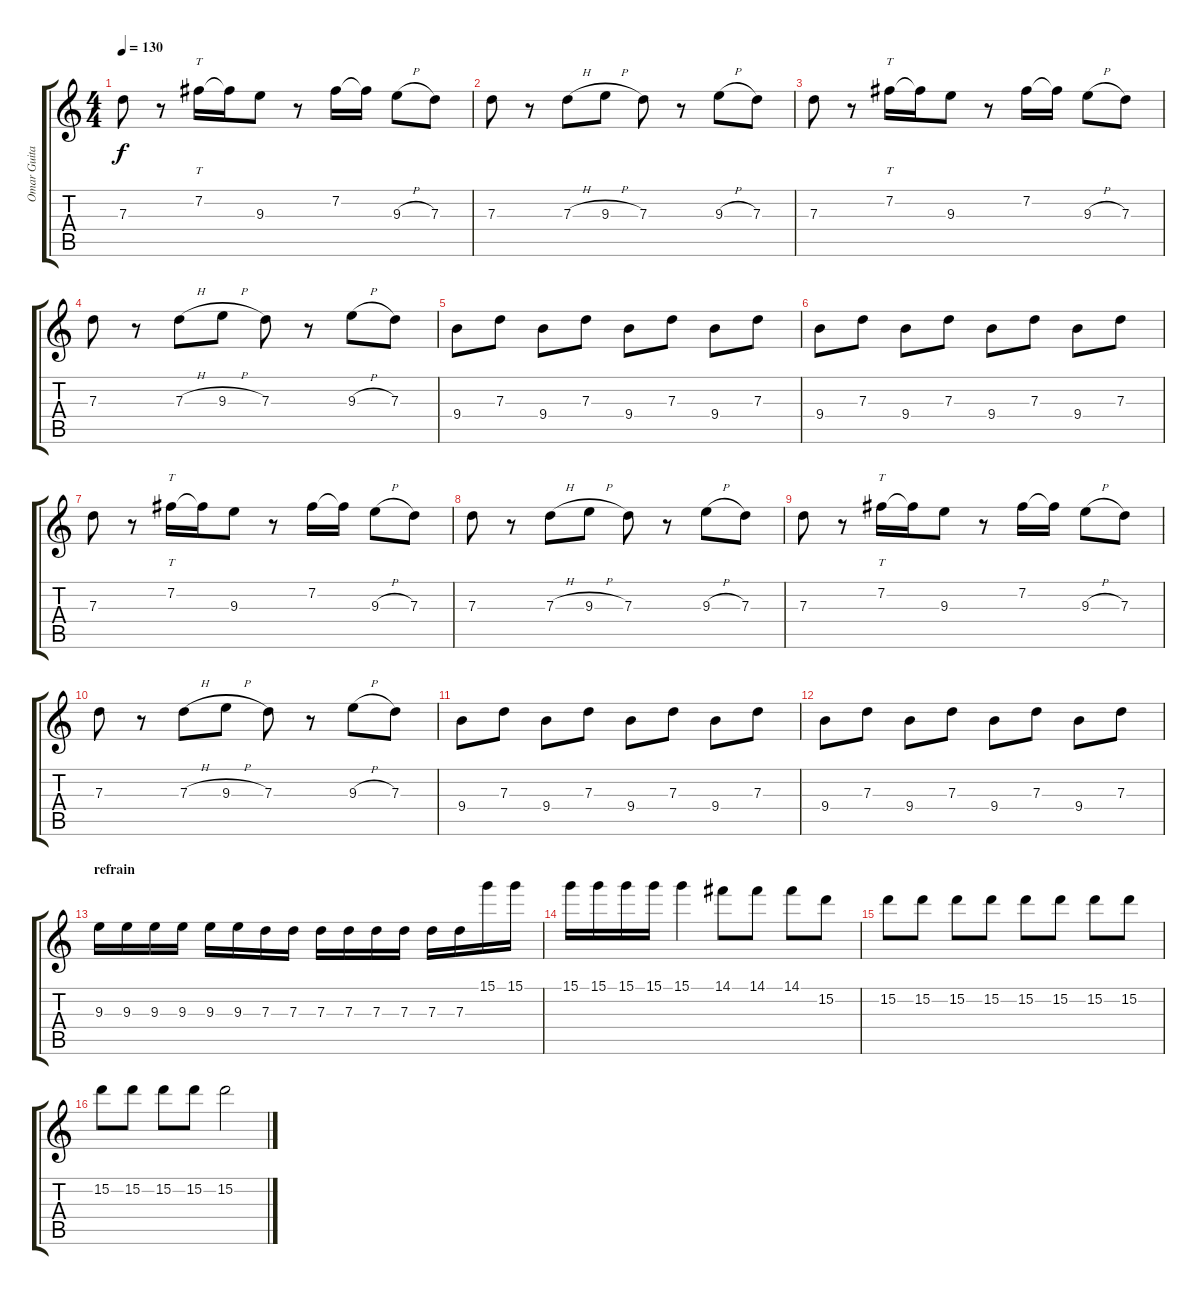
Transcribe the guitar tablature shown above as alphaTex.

\track ("Omar Guitar" "Omar Guita") {instrument distortionguitar}
\staff {score tabs}
\tuning (E4 B3 G3 D3 A2 D2) {hide}
\ts (4 4)
\tempo 130
\clef g2
\ks c
7.3.8{dy f volume 8} r.8 7.2.16{tt} 7.2{t}.16 9.3.8 r.8 7.2.16 7.2{t}.16 9.3{h}.8 7.3.8 |
7.3.8 r.8 7.3{h}.8 9.3{h}.8 7.3.8 r.8 9.3{h}.8 7.3.8 |
7.3.8{volume 8} r.8 7.2.16{tt} 7.2{t}.16 9.3.8 r.8 7.2.16 7.2{t}.16 9.3{h}.8 7.3.8 |
7.3.8 r.8 7.3{h}.8 9.3{h}.8 7.3.8 r.8 9.3{h}.8 7.3.8 |
9.4.8 7.3.8 9.4.8 7.3.8 9.4.8 7.3.8 9.4.8 7.3.8 |
9.4.8 7.3.8 9.4.8 7.3.8 9.4.8 7.3.8 9.4.8 7.3.8 |
7.3.8{volume 8} r.8 7.2.16{tt} 7.2{t}.16 9.3.8 r.8 7.2.16 7.2{t}.16 9.3{h}.8 7.3.8 |
7.3.8 r.8 7.3{h}.8 9.3{h}.8 7.3.8 r.8 9.3{h}.8 7.3.8 |
7.3.8{volume 8} r.8 7.2.16{tt} 7.2{t}.16 9.3.8 r.8 7.2.16 7.2{t}.16 9.3{h}.8 7.3.8 |
7.3.8 r.8 7.3{h}.8 9.3{h}.8 7.3.8 r.8 9.3{h}.8 7.3.8 |
9.4.8 7.3.8 9.4.8 7.3.8 9.4.8 7.3.8 9.4.8 7.3.8 |
9.4.8 7.3.8 9.4.8 7.3.8 9.4.8 7.3.8 9.4.8 7.3.8 |
\section ("" "refrain")
9.3.16 9.3.16 9.3.16 9.3.16 9.3.16 9.3.16 7.3.16 7.3.16 7.3.16 7.3.16 7.3.16 7.3.16 7.3.16 7.3.16 15.1.16 15.1.16 |
15.1.16 15.1.16 15.1.16 15.1.16 15.1.4 14.1.8 14.1.8 14.1.8 15.2.8 |
15.2.8 15.2.8 15.2.8 15.2.8 15.2.8 15.2.8 15.2.8 15.2.8 |
15.2.8 15.2.8 15.2.8 15.2.8 15.2.2
